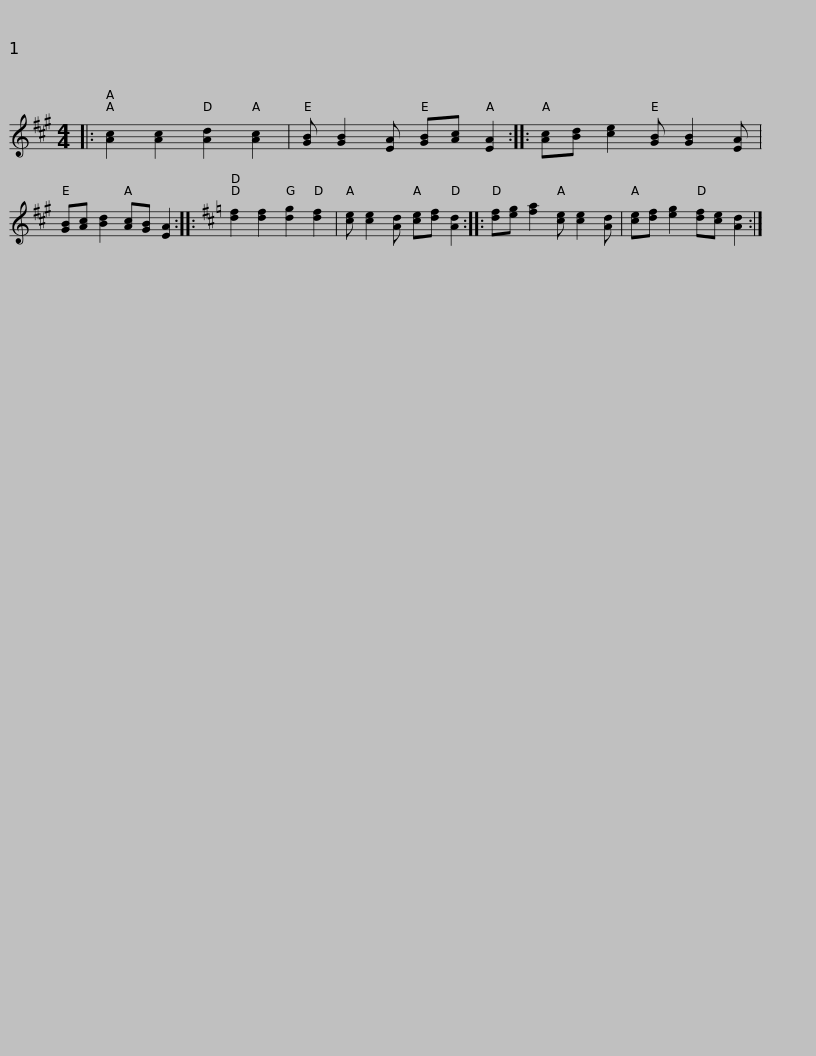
X:1
L:1/8
M:4/4
I:linebreak $
K:A
V:1 treble
V:1
|: [Ac]2 [Ac]2 [Ad]2 [Ac]2 | [GB] [GB]2 [EA] [GB][Ac] [EA]2 :: [Ac][Bd] [ce]2 [GB] [GB]2 [EA] | [GB][Ac] [Bd]2 [Ac][GB] [EA]2 ::[K:D] [df]2 [df]2 [dg]2 [df]2 | %5
 [ce] [ce]2 [Ad] [ce][df] [Ad]2 ::$ [df][eg] [fa]2 [ce] [ce]2 [Ad] | [ce][df] [eg]2 [df][ce] [Ad]2 :| %8
